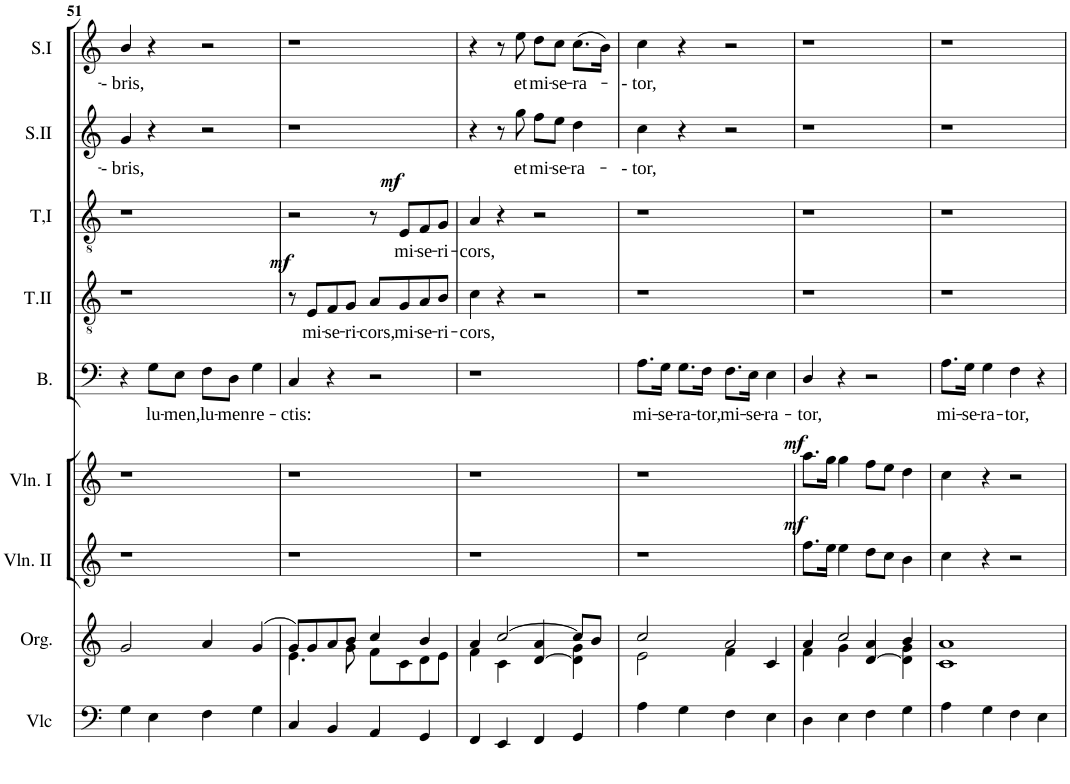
**kern	**kern	**kern	**dynam	**kern	**dynam	**kern	**text	**kern	**text	**dynam	**kern	**text	**dynam	**kern	**text	**kern	**text
*part9	*part8	*part7	*part7	*part6	*part6	*part5	*part5	*part4	*part4	*part4	*part3	*part3	*part3	*part2	*part2	*part1	*part1
*staff9	*staff8	*staff7	*staff7	*staff6	*staff6	*staff5	*staff5	*staff4	*staff4	*staff4	*staff3	*staff3	*staff3	*staff2	*staff2	*staff1	*staff1
*I"Violoncelle	*I"Orgue	*I"Violin II	*	*I"Violin I	*	*I"Bass	*	*I"Tenor II	*	*	*I"Tenor I	*	*	*I"Soprano II	*	*I"Soprano I	*
*I'Vlc	*I'Org.	*I'Vln. II	*	*I'Vln. I	*	*I'B.	*	*I'T.II	*	*	*I'T,I	*	*	*I'S.II	*	*I'S.I	*
!!LO:PB:g=z
*clefF4	*clefG2	*clefG2	*	*clefG2	*	*clefF4	*	*clefGv2	*	*	*clefGv2	*	*	*clefG2	*	*clefG2	*
*	*	*	*	*	*	*	*	*Trd7c12	*	*	*Trd7c12	*	*	*	*	*	*
*k[]	*k[]	*k[]	*	*k[]	*	*k[]	*	*k[]	*	*	*k[]	*	*	*k[]	*	*k[]	*
*M4/4	*M4/4	*M4/4	*	*M4/4	*	*M4/4	*	*M4/4	*	*	*M4/4	*	*	*M4/4	*	*M4/4	*
=51	=51	=51	=51	=51	=51	=51	=51	=51	=51	=51	=51	=51	=51	=51	=51	=51	=51
!	!	!	!	!	!	!	!	!	!	!	!	!	!	!	!LO:LY:b	!	!LO:LY:b
4G\	2g/	1r	.	1r	.	4r	.	1r	.	.	1r	.	.	4g/	-- bris,	4b/	-- bris,
!	!	!	!	!	!	!	!LO:LY:b	!	!	!	!	!	!	!	!	!	!
4E\	.	.	.	.	.	8G\L	lu-	.	.	.	.	.	.	4r	.	4r	.
!	!	!	!	!	!	!	!LO:LY:b	!	!	!	!	!	!	!	!	!	!
.	.	.	.	.	.	8E\J	-men,	.	.	.	.	.	.	.	.	.	.
!	!	!	!	!	!	!	!LO:LY:b	!	!	!	!	!	!	!	!	!	!
4F\	4a/	.	.	.	.	8F\L	lu-	.	.	.	.	.	.	2r	.	2r	.
!	!	!	!	!	!	!	!LO:LY:b	!	!	!	!	!	!	!	!	!	!
.	.	.	.	.	.	8D\J	-men	.	.	.	.	.	.	.	.	.	.
!	!	!	!	!	!	!	!LO:LY:b	!	!	!	!	!	!	!	!	!	!
4G\	(4g/	.	.	.	.	4G\	re-	.	.	.	.	.	.	.	.	.	.
=52	=52	=52	=52	=52	=52	=52	=52	=52	=52	=52	=52	=52	=52	=52	=52	=52	=52
*	*^	*	*	*	*	*	*	*	*	*	*	*	*	*	*	*	*
!	!	!	!	!	!	!	!	!LO:LY:b	!	!	!LO:DY:a	!	!	!	!	!	!	!
4C/	8g/L)	4.e\	1r	.	1r	.	4C/	-ctis:	8r	.	mf	2r	.	.	1r	.	1r	.
!	!	!	!	!	!	!	!	!	!	!LO:LY:b	!	!	!	!	!	!	!	!
.	8g/	.	.	.	.	.	.	.	8E/L	mi-	.	.	.	.	.	.	.	.
!	!	!	!	!	!	!	!	!	!	!LO:LY:b	!	!	!	!	!	!	!	!
4BB/	8a/	.	.	.	.	.	4r	.	8F/	-se-	.	.	.	.	.	.	.	.
!	!	!	!	!	!	!	!	!	!	!LO:LY:b	!	!	!	!	!	!	!	!
.	8b/J	8g\	.	.	.	.	.	.	8G/J	-ri-	.	.	.	.	.	.	.	.
!	!	!	!	!	!	!	!	!	!	!LO:LY:b	!	!	!	!	!	!	!	!
4AA/	4cc/	8f\L	.	.	.	.	2r	.	8A/L	-cors,	.	8r	.	.	.	.	.	.
!	!	!	!	!	!	!	!	!	!	!LO:LY:b	!	!	!LO:LY:b	!LO:DY:a	!	!	!	!
.	.	8c\	.	.	.	.	.	.	8G/	mi-	.	8E/L	mi-	mf	.	.	.	.
!	!	!	!	!	!	!	!	!	!	!LO:LY:b	!	!	!LO:LY:b	!	!	!	!	!
4GG/	4b/	8d\	.	.	.	.	.	.	8A/	-se-	.	8F/	-se-	.	.	.	.	.
!	!	!	!	!	!	!	!	!	!	!LO:LY:b	!	!	!LO:LY:b	!	!	!	!	!
.	.	8e\J	.	.	.	.	.	.	8B/J	-ri-	.	8G/J	-ri-	.	.	.	.	.
=53	=53	=53	=53	=53	=53	=53	=53	=53	=53	=53	=53	=53	=53	=53	=53	=53	=53	=53
!	!	!	!	!	!	!	!	!	!	!LO:LY:b	!	!	!LO:LY:b	!	!	!	!	!
4FF/	4a/	4f\	1r	.	1r	.	1r	.	4c\	-cors,	.	4A/	-cors,	.	4r	.	4r	.
4EE/	[2cc/	4c\	.	.	.	.	.	.	4r	.	.	4r	.	.	8r	.	8r	.
!	!	!	!	!	!	!	!	!	!	!	!	!	!	!	!	!LO:LY:b	!	!LO:LY:b
.	.	.	.	.	.	.	.	.	.	.	.	.	.	.	8gg\	et	8ee\	et
!	!	!	!	!	!	!	!	!	!	!	!	!	!	!	!	!LO:LY:b	!	!LO:LY:b
4FF/	.	[4d/ 4a/	.	.	.	.	.	.	2r	.	.	2r	.	.	8ff\L	mi-	8dd\L	mi-
!	!	!	!	!	!	!	!	!	!	!	!	!	!	!	!	!LO:LY:b	!	!LO:LY:b
.	.	.	.	.	.	.	.	.	.	.	.	.	.	.	8ee\J	-se-	8cc\J	-se-
!	!	!	!	!	!	!	!	!	!	!	!	!	!	!	!	!LO:LY:b	!	!LO:LY:b
4GG/	8cc/L]	4d\] 4g\	.	.	.	.	.	.	.	.	.	.	.	.	4dd\	-ra-	(8.cc\L	-ra-
.	8b/J	.	.	.	.	.	.	.	.	.	.	.	.	.	.	.	.	.
.	.	.	.	.	.	.	.	.	.	.	.	.	.	.	.	.	16b\Jk)	.
=54	=54	=54	=54	=54	=54	=54	=54	=54	=54	=54	=54	=54	=54	=54	=54	=54	=54	=54
!	!	!	!	!	!	!	!	!LO:LY:b	!	!	!	!	!	!	!	!LO:LY:b	!	!LO:LY:b
4A\	2cc/	2e\	1r	.	1r	.	8.A\L	mi-	1r	.	.	1r	.	.	4cc\	-- tor,	4cc\	-- tor,
!	!	!	!	!	!	!	!	!LO:LY:b	!	!	!	!	!	!	!	!	!	!
.	.	.	.	.	.	.	16G\Jk	-se-	.	.	.	.	.	.	.	.	.	.
!	!	!	!	!	!	!	!	!LO:LY:b	!	!	!	!	!	!	!	!	!	!
4G\	.	.	.	.	.	.	8.G\L	-ra-	.	.	.	.	.	.	4r	.	4r	.
!	!	!	!	!	!	!	!	!LO:LY:b	!	!	!	!	!	!	!	!	!	!
.	.	.	.	.	.	.	16F\Jk	-tor,	.	.	.	.	.	.	.	.	.	.
!	!	!	!	!	!	!	!	!LO:LY:b	!	!	!	!	!	!	!	!	!	!
4F\	2a/	4f\	.	.	.	.	8.F\L	mi-	.	.	.	.	.	.	2r	.	2r	.
!	!	!	!	!	!	!	!	!LO:LY:b	!	!	!	!	!	!	!	!	!	!
.	.	.	.	.	.	.	16E\Jk	-se-	.	.	.	.	.	.	.	.	.	.
!	!	!	!	!	!	!	!	!LO:LY:b	!	!	!	!	!	!	!	!	!	!
4E\	.	4c/	.	.	.	.	4E\	-ra-	.	.	.	.	.	.	.	.	.	.
=55	=55	=55	=55	=55	=55	=55	=55	=55	=55	=55	=55	=55	=55	=55	=55	=55	=55	=55
!	!	!	!	!LO:DY:a	!	!LO:DY:a	!	!LO:LY:b	!	!	!	!	!	!	!	!	!	!
4D\	4a/	4f\	8.ff\L	mf	8.aa\L	mf	4D/	-tor,	1r	.	.	1r	.	.	1r	.	1r	.
.	.	.	16ee\Jk	.	16gg\Jk	.	.	.	.	.	.	.	.	.	.	.	.	.
4E\	2cc/	4g\	4ee\	.	4gg\	.	4r	.	.	.	.	.	.	.	.	.	.	.
4F\	.	[4d/ 4a/	8dd\L	.	8ff\L	.	2r	.	.	.	.	.	.	.	.	.	.	.
.	.	.	8cc\J	.	8ee\J	.	.	.	.	.	.	.	.	.	.	.	.	.
4G\	4b/	4d\] 4g\	4b\	.	4dd\	.	.	.	.	.	.	.	.	.	.	.	.	.
=56	=56	=56	=56	=56	=56	=56	=56	=56	=56	=56	=56	=56	=56	=56	=56	=56	=56	=56
!	!	!	!	!	!	!	!	!LO:LY:b	!	!	!	!	!	!	!	!	!	!
*	*v	*v	*	*	*	*	*	*	*	*	*	*	*	*	*	*	*	*
4A\	1c 1a	4cc\	.	4cc\	.	8.A\L	mi-	1r	.	.	1r	.	.	1r	.	1r	.
!	!	!	!	!	!	!	!LO:LY:b	!	!	!	!	!	!	!	!	!	!
.	.	.	.	.	.	16G\Jk	-se-	.	.	.	.	.	.	.	.	.	.
!	!	!	!	!	!	!	!LO:LY:b	!	!	!	!	!	!	!	!	!	!
4G\	.	4r	.	4r	.	4G\	-ra-	.	.	.	.	.	.	.	.	.	.
!	!	!	!	!	!	!	!LO:LY:b	!	!	!	!	!	!	!	!	!	!
4F\	.	2r	.	2r	.	4F\	-tor,	.	.	.	.	.	.	.	.	.	.
4E\	.	.	.	.	.	4r	.	.	.	.	.	.	.	.	.	.	.
=	=	=	=	=	=	=	=	=	=	=	=	=	=	=	=	=	=
*-	*-	*-	*-	*-	*-	*-	*-	*-	*-	*-	*-	*-	*-	*-	*-	*-	*-
